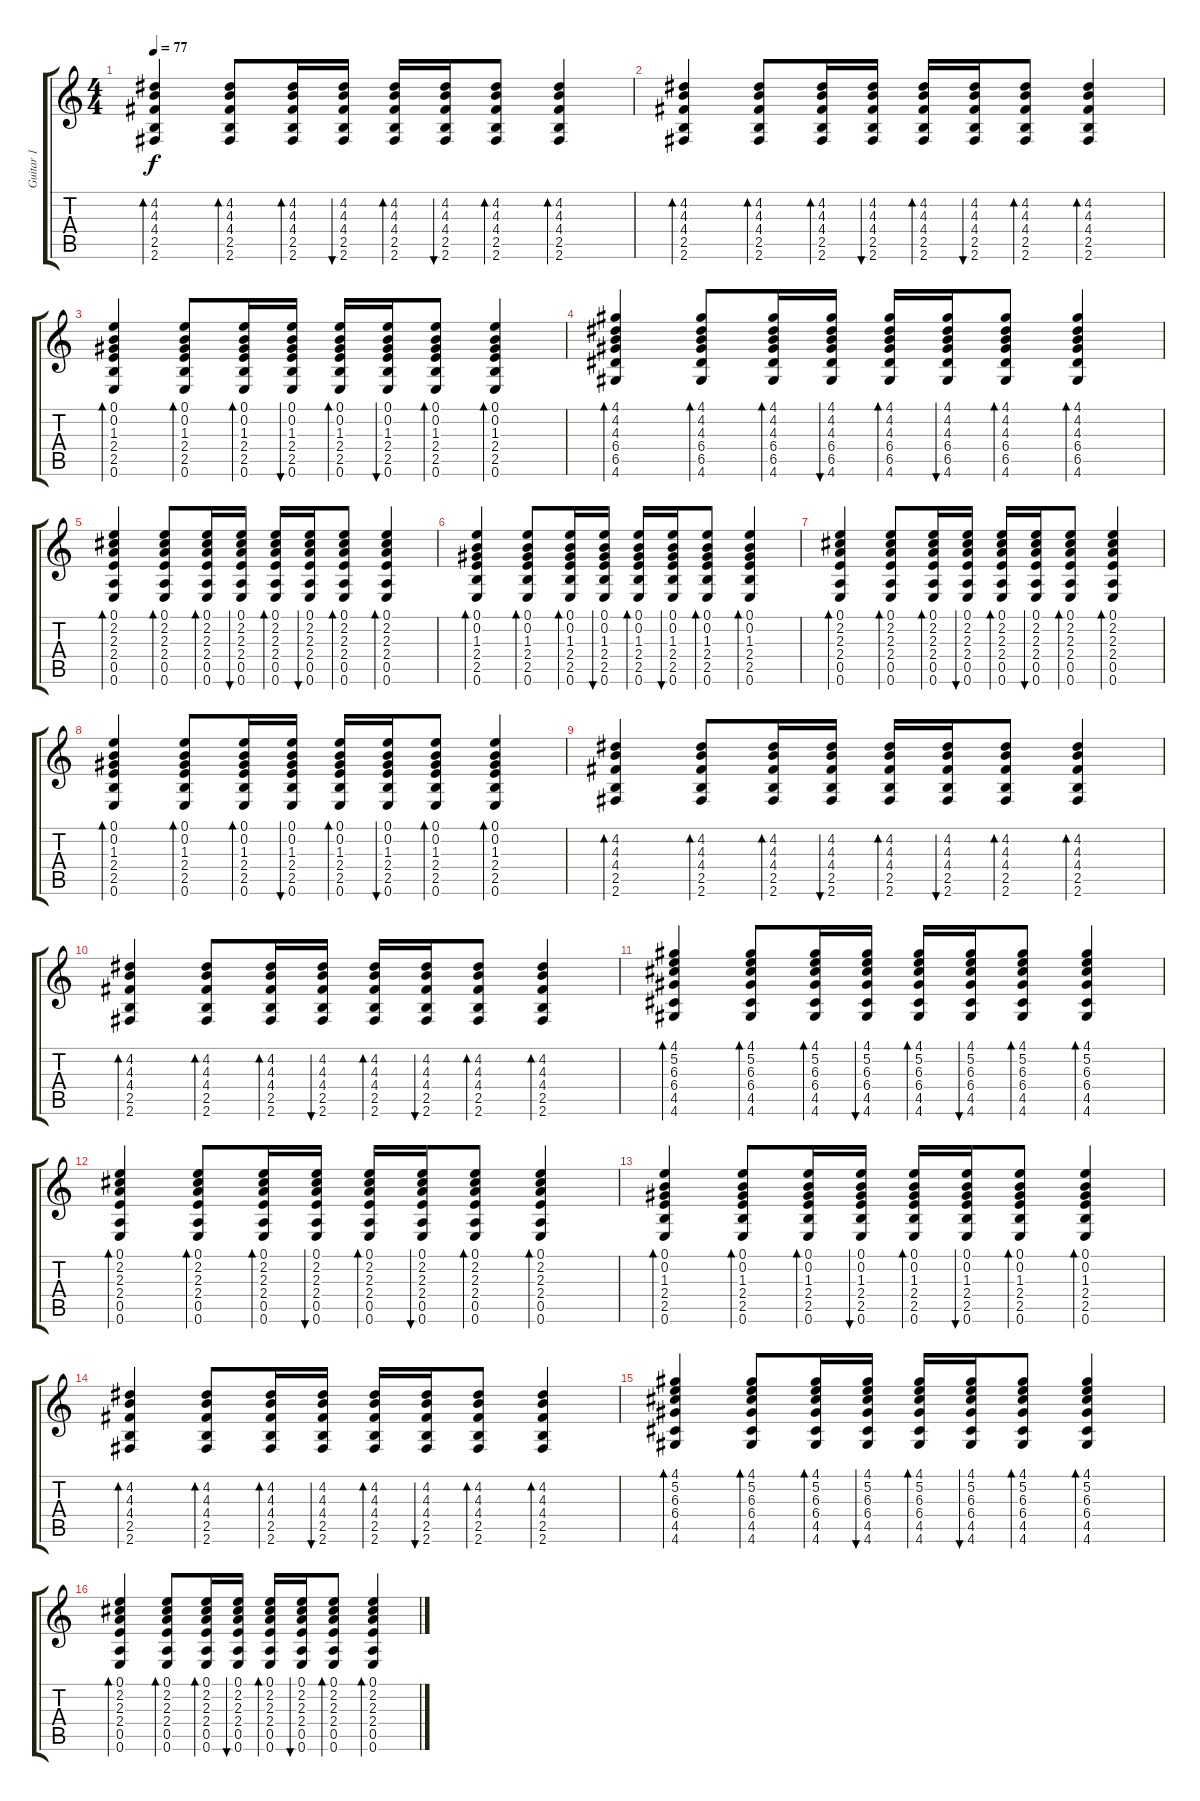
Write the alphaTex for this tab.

\track ("Guitar 1" "Guitar 1") {instrument acousticguitarsteel}
\staff {score tabs}
\tuning (E4 B3 G3 D3 A2 E2) {hide}
\ts (4 4)
\tempo 77
\clef g2
\ks c
(4.2 4.3 4.4 2.5 2.6).4{bd 30 dy f} (4.2 4.3 4.4 2.5 2.6).8{bd 30} (4.2 4.3 4.4 2.5 2.6).16{bd 30} (4.2 4.3 4.4 2.5 2.6).16{bu 30} (4.2 4.3 4.4 2.5 2.6).16{bd 30} (4.2 4.3 4.4 2.5 2.6).16{bu 30} (4.2 4.3 4.4 2.5 2.6).8{bd 30} (4.2 4.3 4.4 2.5 2.6).4{bd 30} |
(4.2 4.3 4.4 2.5 2.6).4{bd 30} (4.2 4.3 4.4 2.5 2.6).8{bd 30} (4.2 4.3 4.4 2.5 2.6).16{bd 30} (4.2 4.3 4.4 2.5 2.6).16{bu 30} (4.2 4.3 4.4 2.5 2.6).16{bd 30} (4.2 4.3 4.4 2.5 2.6).16{bu 30} (4.2 4.3 4.4 2.5 2.6).8{bd 30} (4.2 4.3 4.4 2.5 2.6).4{bd 30} |
(0.1 0.2 1.3 2.4 2.5 0.6).4{bd 30} (0.1 0.2 1.3 2.4 2.5 0.6).8{bd 30} (0.1 0.2 1.3 2.4 2.5 0.6).16{bd 30} (0.1 0.2 1.3 2.4 2.5 0.6).16{bu 30} (0.1 0.2 1.3 2.4 2.5 0.6).16{bd 30} (0.1 0.2 1.3 2.4 2.5 0.6).16{bu 30} (0.1 0.2 1.3 2.4 2.5 0.6).8{bd 30} (0.1 0.2 1.3 2.4 2.5 0.6).4{bd 30} |
(4.1 4.2 4.3 6.4 6.5 4.6).4{bd 30} (4.1 4.2 4.3 6.4 6.5 4.6).8{bd 30} (4.1 4.2 4.3 6.4 6.5 4.6).16{bd 30} (4.1 4.2 4.3 6.4 6.5 4.6).16{bu 30} (4.1 4.2 4.3 6.4 6.5 4.6).16{bd 30} (4.1 4.2 4.3 6.4 6.5 4.6).16{bu 30} (4.1 4.2 4.3 6.4 6.5 4.6).8{bd 30} (4.1 4.2 4.3 6.4 6.5 4.6).4{bd 30} |
(0.1 2.2 2.3 2.4 0.5 0.6).4{bd 30} (0.1 2.2 2.3 2.4 0.5 0.6).8{bd 30} (0.1 2.2 2.3 2.4 0.5 0.6).16{bd 30} (0.1 2.2 2.3 2.4 0.5 0.6).16{bu 30} (0.1 2.2 2.3 2.4 0.5 0.6).16{bd 30} (0.1 2.2 2.3 2.4 0.5 0.6).16{bu 30} (0.1 2.2 2.3 2.4 0.5 0.6).8{bd 30} (0.1 2.2 2.3 2.4 0.5 0.6).4{bd 30} |
(0.1 0.2 1.3 2.4 2.5 0.6).4{bd 30} (0.1 0.2 1.3 2.4 2.5 0.6).8{bd 30} (0.1 0.2 1.3 2.4 2.5 0.6).16{bd 30} (0.1 0.2 1.3 2.4 2.5 0.6).16{bu 30} (0.1 0.2 1.3 2.4 2.5 0.6).16{bd 30} (0.1 0.2 1.3 2.4 2.5 0.6).16{bu 30} (0.1 0.2 1.3 2.4 2.5 0.6).8{bd 30} (0.1 0.2 1.3 2.4 2.5 0.6).4{bd 30} |
(0.1 2.2 2.3 2.4 0.5 0.6).4{bd 30} (0.1 2.2 2.3 2.4 0.5 0.6).8{bd 30} (0.1 2.2 2.3 2.4 0.5 0.6).16{bd 30} (0.1 2.2 2.3 2.4 0.5 0.6).16{bu 30} (0.1 2.2 2.3 2.4 0.5 0.6).16{bd 30} (0.1 2.2 2.3 2.4 0.5 0.6).16{bu 30} (0.1 2.2 2.3 2.4 0.5 0.6).8{bd 30} (0.1 2.2 2.3 2.4 0.5 0.6).4{bd 30} |
(0.1 0.2 1.3 2.4 2.5 0.6).4{bd 30} (0.1 0.2 1.3 2.4 2.5 0.6).8{bd 30} (0.1 0.2 1.3 2.4 2.5 0.6).16{bd 30} (0.1 0.2 1.3 2.4 2.5 0.6).16{bu 30} (0.1 0.2 1.3 2.4 2.5 0.6).16{bd 30} (0.1 0.2 1.3 2.4 2.5 0.6).16{bu 30} (0.1 0.2 1.3 2.4 2.5 0.6).8{bd 30} (0.1 0.2 1.3 2.4 2.5 0.6).4{bd 30} |
(4.2 4.3 4.4 2.5 2.6).4{bd 30} (4.2 4.3 4.4 2.5 2.6).8{bd 30} (4.2 4.3 4.4 2.5 2.6).16{bd 30} (4.2 4.3 4.4 2.5 2.6).16{bu 30} (4.2 4.3 4.4 2.5 2.6).16{bd 30} (4.2 4.3 4.4 2.5 2.6).16{bu 30} (4.2 4.3 4.4 2.5 2.6).8{bd 30} (4.2 4.3 4.4 2.5 2.6).4{bd 30} |
(4.2 4.3 4.4 2.5 2.6).4{bd 30} (4.2 4.3 4.4 2.5 2.6).8{bd 30} (4.2 4.3 4.4 2.5 2.6).16{bd 30} (4.2 4.3 4.4 2.5 2.6).16{bu 30} (4.2 4.3 4.4 2.5 2.6).16{bd 30} (4.2 4.3 4.4 2.5 2.6).16{bu 30} (4.2 4.3 4.4 2.5 2.6).8{bd 30} (4.2 4.3 4.4 2.5 2.6).4{bd 30} |
(4.1 5.2 6.3 6.4 4.5 4.6).4{bd 30} (4.1 5.2 6.3 6.4 4.5 4.6).8{bd 30} (4.1 5.2 6.3 6.4 4.5 4.6).16{bd 30} (4.1 5.2 6.3 6.4 4.5 4.6).16{bu 30} (4.1 5.2 6.3 6.4 4.5 4.6).16{bd 30} (4.1 5.2 6.3 6.4 4.5 4.6).16{bu 30} (4.1 5.2 6.3 6.4 4.5 4.6).8{bd 30} (4.1 5.2 6.3 6.4 4.5 4.6).4{bd 30} |
(0.1 2.2 2.3 2.4 0.5 0.6).4{bd 30} (0.1 2.2 2.3 2.4 0.5 0.6).8{bd 30} (0.1 2.2 2.3 2.4 0.5 0.6).16{bd 30} (0.1 2.2 2.3 2.4 0.5 0.6).16{bu 30} (0.1 2.2 2.3 2.4 0.5 0.6).16{bd 30} (0.1 2.2 2.3 2.4 0.5 0.6).16{bu 30} (0.1 2.2 2.3 2.4 0.5 0.6).8{bd 30} (0.1 2.2 2.3 2.4 0.5 0.6).4{bd 30} |
(0.1 0.2 1.3 2.4 2.5 0.6).4{bd 30} (0.1 0.2 1.3 2.4 2.5 0.6).8{bd 30} (0.1 0.2 1.3 2.4 2.5 0.6).16{bd 30} (0.1 0.2 1.3 2.4 2.5 0.6).16{bu 30} (0.1 0.2 1.3 2.4 2.5 0.6).16{bd 30} (0.1 0.2 1.3 2.4 2.5 0.6).16{bu 30} (0.1 0.2 1.3 2.4 2.5 0.6).8{bd 30} (0.1 0.2 1.3 2.4 2.5 0.6).4{bd 30} |
(4.2 4.3 4.4 2.5 2.6).4{bd 30} (4.2 4.3 4.4 2.5 2.6).8{bd 30} (4.2 4.3 4.4 2.5 2.6).16{bd 30} (4.2 4.3 4.4 2.5 2.6).16{bu 30} (4.2 4.3 4.4 2.5 2.6).16{bd 30} (4.2 4.3 4.4 2.5 2.6).16{bu 30} (4.2 4.3 4.4 2.5 2.6).8{bd 30} (4.2 4.3 4.4 2.5 2.6).4{bd 30} |
(4.1 5.2 6.3 6.4 4.5 4.6).4{bd 30} (4.1 5.2 6.3 6.4 4.5 4.6).8{bd 30} (4.1 5.2 6.3 6.4 4.5 4.6).16{bd 30} (4.1 5.2 6.3 6.4 4.5 4.6).16{bu 30} (4.1 5.2 6.3 6.4 4.5 4.6).16{bd 30} (4.1 5.2 6.3 6.4 4.5 4.6).16{bu 30} (4.1 5.2 6.3 6.4 4.5 4.6).8{bd 30} (4.1 5.2 6.3 6.4 4.5 4.6).4{bd 30} |
(0.1 2.2 2.3 2.4 0.5 0.6).4{bd 30} (0.1 2.2 2.3 2.4 0.5 0.6).8{bd 30} (0.1 2.2 2.3 2.4 0.5 0.6).16{bd 30} (0.1 2.2 2.3 2.4 0.5 0.6).16{bu 30} (0.1 2.2 2.3 2.4 0.5 0.6).16{bd 30} (0.1 2.2 2.3 2.4 0.5 0.6).16{bu 30} (0.1 2.2 2.3 2.4 0.5 0.6).8{bd 30} (0.1 2.2 2.3 2.4 0.5 0.6).4{bd 30}
